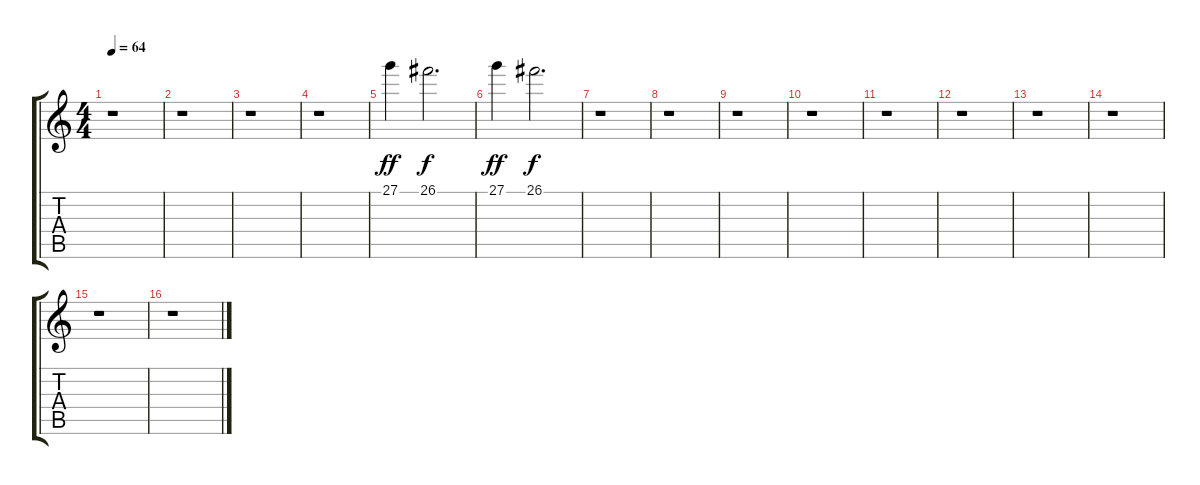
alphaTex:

\track "" {instrument whistle}
\staff {score tabs}
\tuning (E4 B3 G3 D3 A2 E2) {hide}
\ts (4 4)
\tempo 64
\clef g2
\ks c
r.1{dy ff} |
r.1 |
r.1 |
r.1 |
27.1.4 26.1.2{d dy f} |
27.1.4{dy ff} 26.1.2{d dy f} |
r.1 |
r.1 |
r.1 |
r.1 |
r.1 |
r.1 |
r.1 |
r.1 |
r.1 |
r.1
